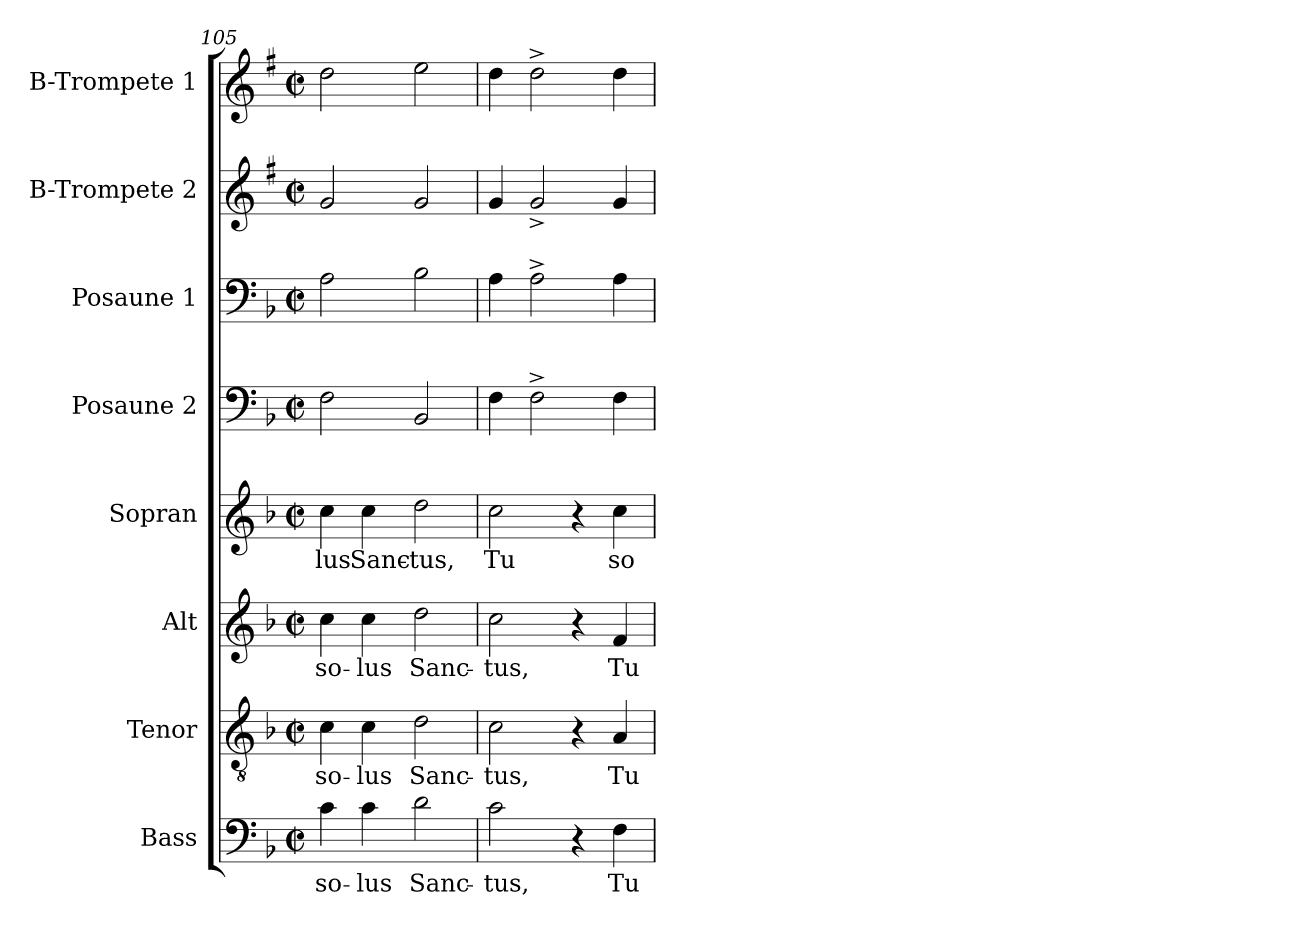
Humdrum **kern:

**kern	**text	**kern	**text	**kern	**text	**kern	**text	**kern	**kern	**kern	**kern
*part8	*part8	*part7	*part7	*part6	*part6	*part5	*part5	*part4	*part3	*part2	*part1
*staff8	*staff8	*staff7	*staff7	*staff6	*staff6	*staff5	*staff5	*staff4	*staff3	*staff2	*staff1
*I"Bass	*	*I"Tenor	*	*I"Alt	*	*I"Sopran	*	*I"Posaune 2	*I"Posaune 1	*I"B-Trompete 2	*I"B-Trompete 1
*I'B.	*	*I'T.	*	*I'A.	*	*I'S.	*	*I'Pos. 2	*I'Pos. 1	*I'B Trp. 2	*I'B Trp. 1
*clefF4	*	*clefGv2	*	*clefG2	*	*clefG2	*	*clefF4	*clefF4	*clefG2	*clefG2
*	*	*	*	*	*	*	*	*	*	*ITrd1c2	*ITrd1c2
*k[b-]	*	*k[b-]	*	*k[b-]	*	*k[b-]	*	*k[b-]	*k[b-]	*k[b-]	*k[b-]
*F:	*	*F:	*	*F:	*	*F:	*	*F:	*F:	*F:	*F:
*M2/2	*	*M2/2	*	*M2/2	*	*M2/2	*	*M2/2	*M2/2	*M2/2	*M2/2
*met(c|)	*	*met(c|)	*	*met(c|)	*	*met(c|)	*	*met(c|)	*met(c|)	*met(c|)	*met(c|)
=105	=105	=105	=105	=105	=105	=105	=105	=105	=105	=105	=105
!	!LO:LY:b	!	!LO:LY:b	!	!LO:LY:b	!	!LO:LY:b	!	!	!	!
4c\	so-	4c\	so-	4cc\	so-	4cc\	-lus	2F\	2A\	2f/	2cc\
!	!LO:LY:b	!	!LO:LY:b	!	!LO:LY:b	!	!LO:LY:b	!	!	!	!
4c\	-lus	4c\	-lus	4cc\	-lus	4cc\	Sanc-	.	.	.	.
!	!LO:LY:b	!	!LO:LY:b	!	!LO:LY:b	!	!LO:LY:b	!	!	!	!
2d\	Sanc-	2d\	Sanc-	2dd\	Sanc-	2dd\	-tus,	2BB-/	2B-\	2f/	2dd\
=106	=106	=106	=106	=106	=106	=106	=106	=106	=106	=106	=106
!	!LO:LY:b	!	!LO:LY:b	!	!LO:LY:b	!	!LO:LY:b	!	!	!	!
2c\	-tus,	2c\	-tus,	2cc\	-tus,	2cc\	Tu	4F\	4A\	4f/	4cc\
.	.	.	.	.	.	.	.	2F^>\	2A^>\	2f^</	2cc^>\
4r	.	4r	.	4r	.	4r	.	.	.	.	.
!	!LO:LY:b	!	!LO:LY:b	!	!LO:LY:b	!	!LO:LY:b	!	!	!	!
4F\	Tu	4A/	Tu	4f/	Tu	4cc\	so-	4F\	4A\	4f/	4cc\
=	=	=	=	=	=	=	=	=	=	=	=
*-	*-	*-	*-	*-	*-	*-	*-	*-	*-	*-	*-
